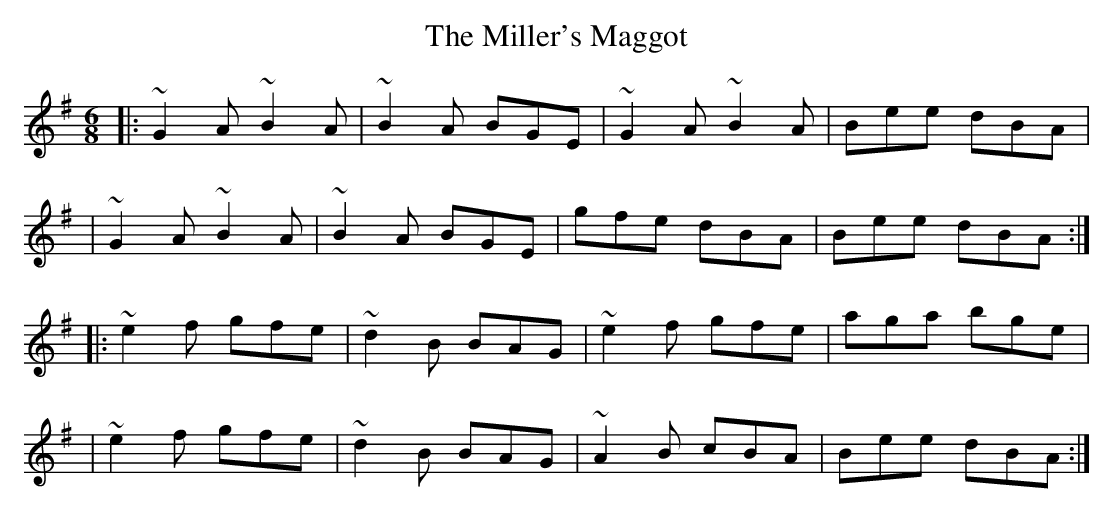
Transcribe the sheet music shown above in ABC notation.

X:1
T:The Miller's Maggot
M:6/8
L:1/8
K:G
|:~G2A ~B2A|~B2A BGE|~G2A ~B2A|Bee dBA|
|~G2A ~B2A|~B2A BGE|gfe dBA|Bee dBA:|
|:~e2f gfe|~d2B BAG|~e2f gfe|aga bge|
|~e2f gfe|~d2B BAG|~A2B cBA|Bee dBA:|
